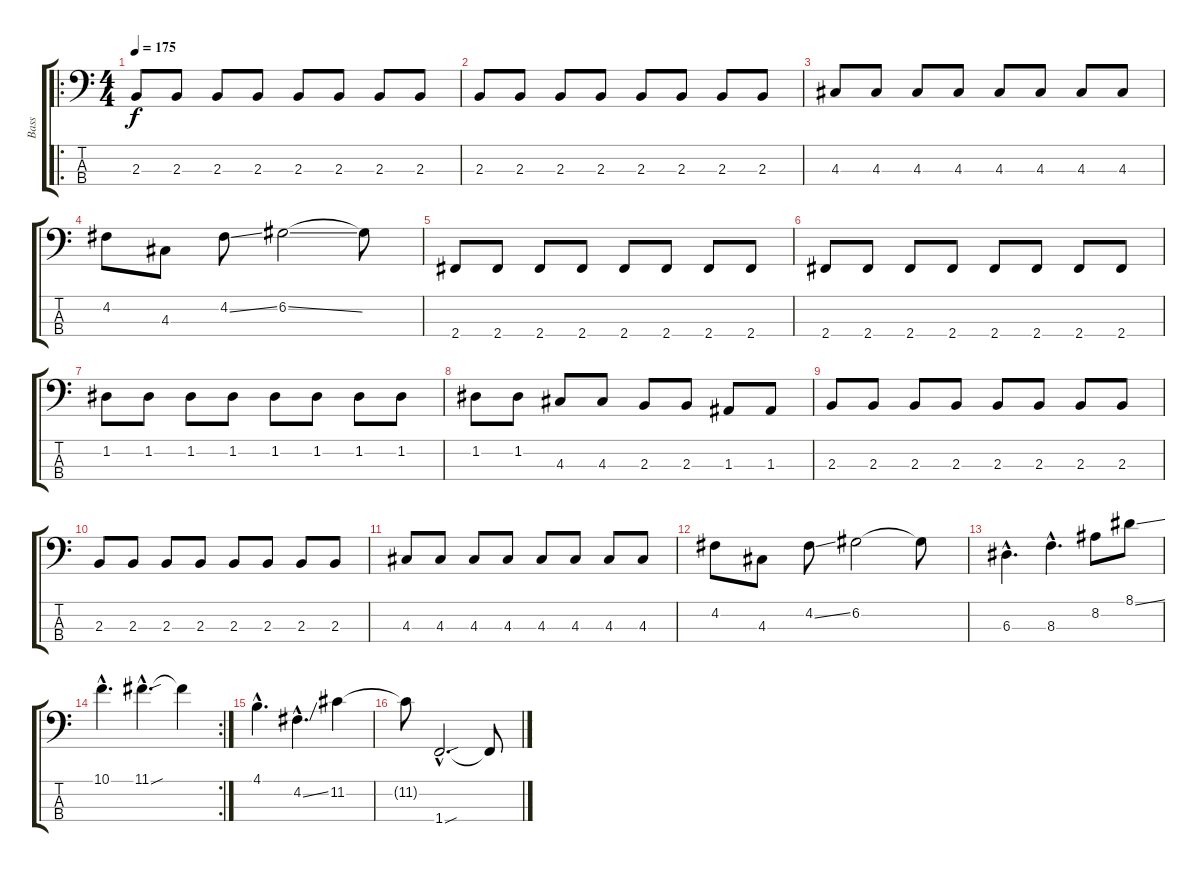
\track ("Bass" "Bass") {instrument electricbasspick}
\staff {score tabs}
\tuning (G2 D2 A1 E1) {hide}
\ro
\ts (4 4)
\tempo 175
\clef f4
\ks c
2.3.8{dy f} 2.3.8 2.3.8 2.3.8 2.3.8 2.3.8 2.3.8 2.3.8 |
2.3.8 2.3.8 2.3.8 2.3.8 2.3.8 2.3.8 2.3.8 2.3.8 |
4.3.8 4.3.8 4.3.8 4.3.8 4.3.8 4.3.8 4.3.8 4.3.8 |
4.2.8 4.3.8 4.2{ss}.8 6.2{ss}.2 6.2{t}.8 |
2.4.8 2.4.8 2.4.8 2.4.8 2.4.8 2.4.8 2.4.8 2.4.8 |
2.4.8 2.4.8 2.4.8 2.4.8 2.4.8 2.4.8 2.4.8 2.4.8 |
1.2.8 1.2.8 1.2.8 1.2.8 1.2.8 1.2.8 1.2.8 1.2.8 |
1.2.8 1.2.8 4.3.8 4.3.8 2.3.8 2.3.8 1.3.8 1.3.8 |
2.3.8 2.3.8 2.3.8 2.3.8 2.3.8 2.3.8 2.3.8 2.3.8 |
2.3.8 2.3.8 2.3.8 2.3.8 2.3.8 2.3.8 2.3.8 2.3.8 |
4.3.8 4.3.8 4.3.8 4.3.8 4.3.8 4.3.8 4.3.8 4.3.8 |
4.2.8 4.3.8 4.2{ss}.8 6.2.2 6.2{t}.8 |
6.3{hac}.4{d} 8.3{hac}.4{d} 8.2.8 8.1{ss}.8 |
\rc 2
10.1{hac}.4{d} 11.1{sou hac}.4{d} 11.1{t}.4 |
4.1{hac}.4{d} 4.2{ss hac}.4{d} 11.2.4 |
11.2{t}.8 1.4{sou hac}.2{d} 1.4{t}.8
